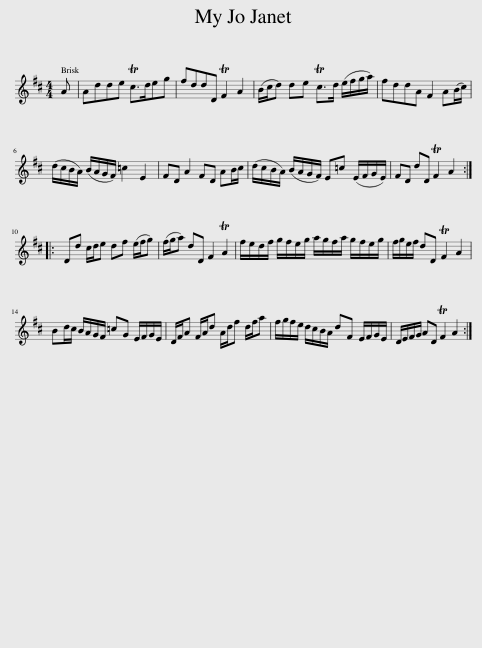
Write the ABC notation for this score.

X:1
L:1/8
M:4/4
I:linebreak $
K:D
V:1 treble
V:1
 A | Adde Tc>deg | fddD TF2 A2 | (B/c/d) de Tc>d (e/f/g/a/) | fddA F2 A(B/c/) |$ %5
 (d/c/B/A/) (B/A/G/F/) =c2 E2 | FD A2 FD AB/c/ | (d/c/B/A/) (B/A/G/F/) E=c (E/F/G/E/) | FD dD TF2 A2 ::$ Dd c/d/e df (e/f/g) | %10
 (f/g/a) dD F2 TA2 | f/e/d/f/ g/f/e/g/ a/g/f/a/ g/f/e/g/ | f/g/e/f/ dD TF2 A2 |$ Bd/c/ B/A/G/F/ =cG E/F/G/E/ | D/F/A F/A/d A/d/f d/f/a | %15
 f/g/f/e/ d/c/B/A/ dF E/F/G/E/ | D/E/F/G/ AD TF2 A2 :| %17
